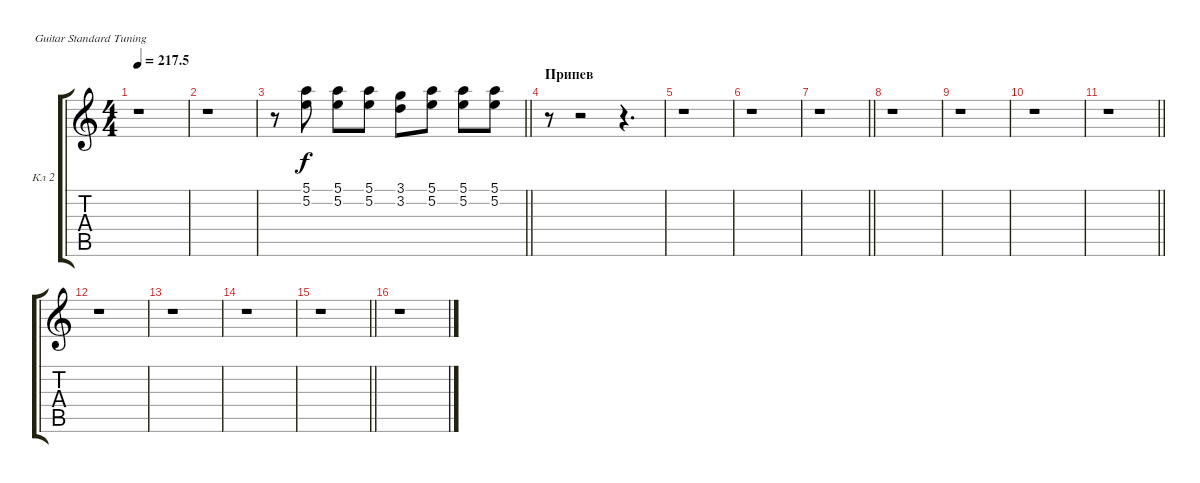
\bracketExtendMode groupsimilarinstruments
\firstSystemTrackNameOrientation horizontal
\otherSystemsTrackNameOrientation horizontal
\track ("Клавиши II" "Кл 2") {instrument tuba}
\staff {score tabs}
\tuning (E4 B3 G3 D3 A2 E2)
\displaytranspose 12
\ts (4 4)
\tempo
217.5
\accidentals auto
\clef g2
\ottava regular
\simile none
\ks c
r.1{dy f} |
r.1 |
\barLineRight lightlight
r.8 (5.1 5.2).8 (5.1 5.2).8 (5.1 5.2).8 (3.1 3.2).8 (5.1 5.2).8 (5.1 5.2).8 (5.1 5.2).8 |
\section ("" "Припев")
r.8 r.2 r.4{d} |
r.1 |
r.1 |
\barLineRight lightlight
r.1 |
r.1 |
r.1 |
r.1 |
\barLineRight lightlight
r.1 |
r.1 |
r.1 |
r.1 |
\barLineRight lightlight
r.1 |
r.1
